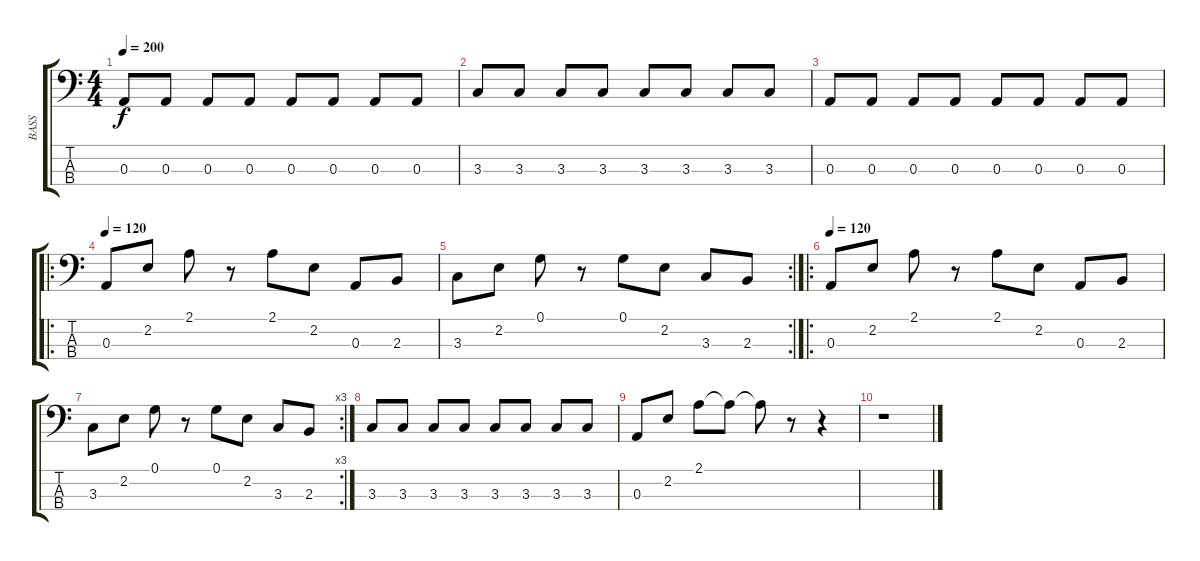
\track ("BASS" "BASS") {instrument electricbassfinger}
\staff {score tabs}
\tuning (G2 D2 A1 E1) {hide}
\ts (4 4)
\tempo 200
\clef f4
\ks c
0.3.8{dy f} 0.3.8 0.3.8 0.3.8 0.3.8 0.3.8 0.3.8 0.3.8 |
3.3.8 3.3.8 3.3.8 3.3.8 3.3.8 3.3.8 3.3.8 3.3.8 |
0.3.8 0.3.8 0.3.8 0.3.8 0.3.8 0.3.8 0.3.8 0.3.8 |
\ro
\tempo 120
0.3.8 2.2.8 2.1.8 r.8 2.1.8 2.2.8 0.3.8 2.3.8 |
\rc 2
3.3.8 2.2.8 0.1.8 r.8 0.1.8 2.2.8 3.3.8 2.3.8 |
\ro
\tempo 120
0.3.8 2.2.8 2.1.8 r.8 2.1.8 2.2.8 0.3.8 2.3.8 |
\rc 3
3.3.8 2.2.8 0.1.8 r.8 0.1.8 2.2.8 3.3.8 2.3.8 |
3.3.8 3.3.8 3.3.8 3.3.8 3.3.8 3.3.8 3.3.8 3.3.8 |
0.3.8 2.2.8 2.1.8 2.1{t}.8 2.1{t}.8 r.8 r.4 |
r.1
